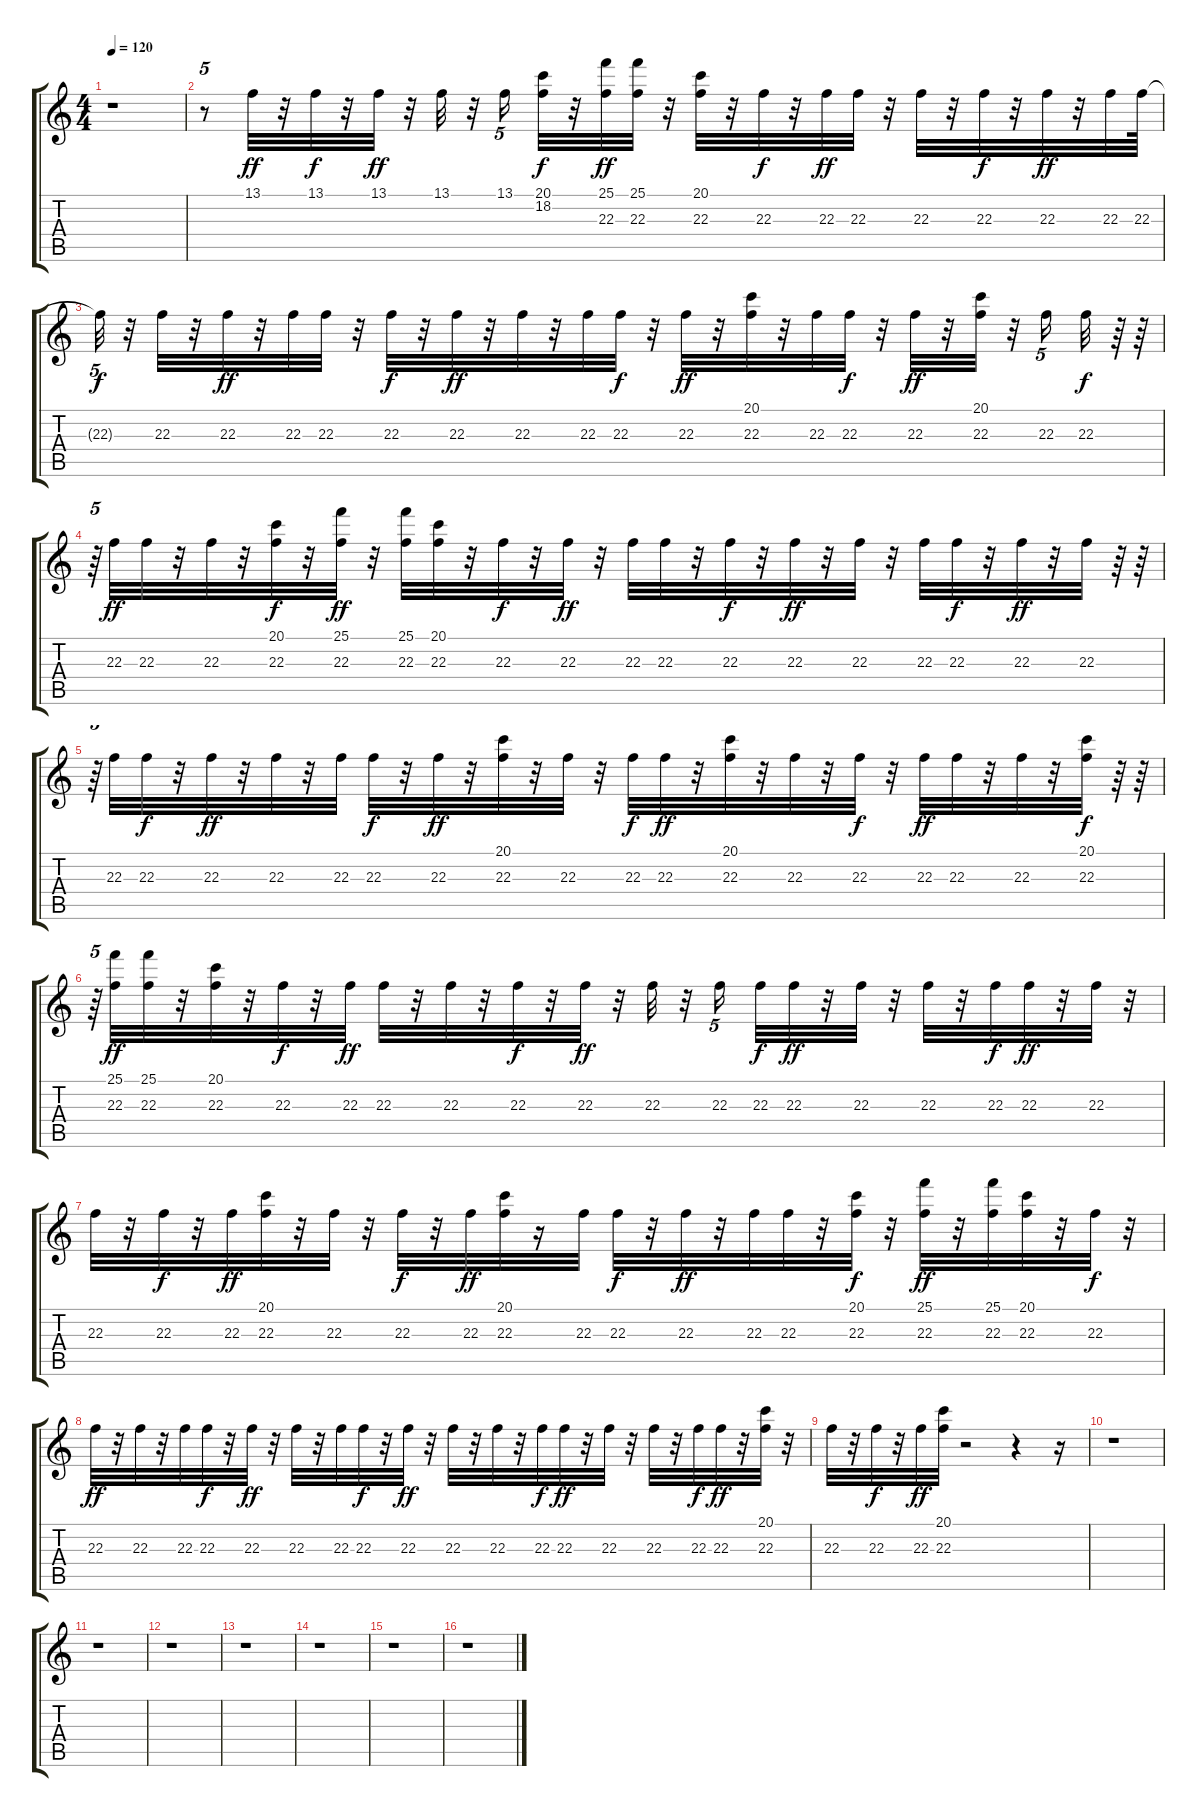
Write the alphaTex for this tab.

\track "" {instrument ocarina}
\staff {score tabs}
\tuning (E4 B3 G3 D3 A2 E2) {hide}
\ts (4 4)
\tempo 120
\clef g2
\ks c
r.1{dy ff} |
r.8{tu (5 4)} 13.1.32 r.32 13.1.32{dy f} r.32 13.1.32{dy ff} r.32 13.1.32 r.32 13.1.16{tu (5 4)} (20.1 18.2).32{dy f} r.32 (25.1 22.3).32{dy ff} (25.1 22.3).32 r.32 (20.1 22.3).32 r.32 22.3.32{dy f} r.32 22.3.32{dy ff} 22.3.32 r.32 22.3.32 r.32 22.3.32{dy f} r.32 22.3.32{dy ff} r.32 22.3.32 22.3.64 |
22.3{t}.32{tu (5 4) dy f} r.32 22.3.32 r.32 22.3.32{dy ff} r.32 22.3.32 22.3.32 r.32 22.3.32{dy f} r.32 22.3.32{dy ff} r.32 22.3.32 r.32 22.3.32 22.3.32{dy f} r.32 22.3.32{dy ff} r.32 (20.1 22.3).32 r.32 22.3.32 22.3.32{dy f} r.32 22.3.32{dy ff} r.32 (20.1 22.3).32 r.32 22.3.16{tu (5 4)} 22.3.32{dy f} r.64 r.64 |
r.64{tu (5 4)} 22.3.32{dy ff} 22.3.32 r.32 22.3.32 r.32 (20.1 22.3).32{dy f} r.32 (25.1 22.3).32{dy ff} r.32 (25.1 22.3).32 (20.1 22.3).32 r.32 22.3.32{dy f} r.32 22.3.32{dy ff} r.32 22.3.32 22.3.32 r.32 22.3.32{dy f} r.32 22.3.32{dy ff} r.32 22.3.32 r.32 22.3.32 22.3.32{dy f} r.32 22.3.32{dy ff} r.32 22.3.32 r.64 r.64 |
r.64{tu (5 4)} 22.3.32 22.3.32{dy f} r.32 22.3.32{dy ff} r.32 22.3.32 r.32 22.3.32 22.3.32{dy f} r.32 22.3.32{dy ff} r.32 (20.1 22.3).32 r.32 22.3.32 r.32 22.3.32{dy f} 22.3.32{dy ff} r.32 (20.1 22.3).32 r.32 22.3.32 r.32 22.3.32{dy f} r.32 22.3.32{dy ff} 22.3.32 r.32 22.3.32 r.32 (20.1 22.3).32{dy f} r.64 r.64 |
r.64{tu (5 4)} (25.1 22.3).32{dy ff} (25.1 22.3).32 r.32 (20.1 22.3).32 r.32 22.3.32{dy f} r.32 22.3.32{dy ff} 22.3.32 r.32 22.3.32 r.32 22.3.32{dy f} r.32 22.3.32{dy ff} r.32 22.3.32 r.32 22.3.16{tu (5 4)} 22.3.32{dy f} 22.3.32{dy ff} r.32 22.3.32 r.32 22.3.32 r.32 22.3.32{dy f} 22.3.32{dy ff} r.32 22.3.32 r.32 |
22.3.32 r.32 22.3.32{dy f} r.32 22.3.32{dy ff} (20.1 22.3).32 r.32 22.3.32 r.32 22.3.32{dy f} r.32 22.3.32{dy ff} (20.1 22.3).32 r.16 22.3.32 22.3.32{dy f} r.32 22.3.32{dy ff} r.32 22.3.32 22.3.32 r.32 (20.1 22.3).32{dy f} r.32 (25.1 22.3).32{dy ff} r.32 (25.1 22.3).32 (20.1 22.3).32 r.32 22.3.32{dy f} r.32 |
22.3.32{dy ff} r.32 22.3.32 r.32 22.3.32 22.3.32{dy f} r.32 22.3.32{dy ff} r.32 22.3.32 r.32 22.3.32 22.3.32{dy f} r.32 22.3.32{dy ff} r.32 22.3.32 r.32 22.3.32 r.32 22.3.32{dy f} 22.3.32{dy ff} r.32 22.3.32 r.32 22.3.32 r.32 22.3.32{dy f} 22.3.32{dy ff} r.32 (20.1 22.3).32 r.32 |
22.3.32 r.32 22.3.32{dy f} r.32 22.3.32{dy ff} (20.1 22.3).32 r.2 r.4 r.16 |
r.1 |
r.1 |
r.1 |
r.1 |
r.1 |
r.1 |
r.1
